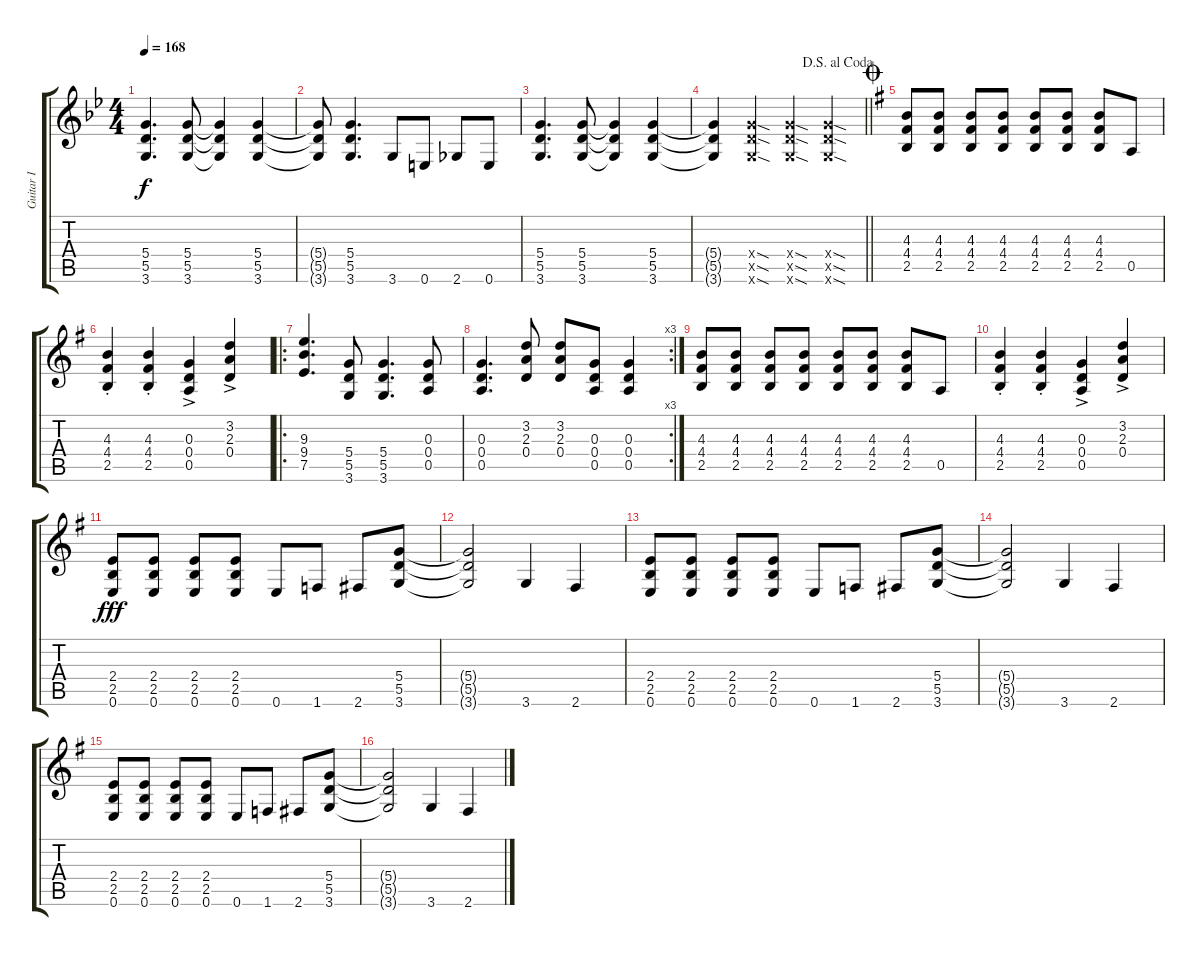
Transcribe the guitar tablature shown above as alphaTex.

\track ("Guitar I" "Guitar I") {instrument distortionguitar}
\staff {score tabs}
\tuning (E4 B3 G3 D3 A2 E2) {hide}
\ts (4 4)
\tempo 168
\clef g2
\ks bb
(5.4 5.5 3.6).4{d dy f} (5.4 5.5 3.6).8 (5.4{t} 5.5{t} 3.6{t}).4 (5.4 5.5 3.6).4 |
(5.4{t} 5.5{t} 3.6{t}).8 (5.4 5.5 3.6).4{d} 3.6.8 0.6.8 2.6.8 0.6.8 |
(5.4 5.5 3.6).4{d} (5.4 5.5 3.6).8 (5.4{t} 5.5{t} 3.6{t}).4 (5.4 5.5 3.6).4 |
\jump dalsegnoalcoda
\barLineRight lightlight
(5.4{t} 5.5{t} 3.6{t}).4 (5.4{sod x} 5.5{sod x} 3.6{sod x}).4 (5.4{sod x} 5.5{sod x} 3.6{sod x}).4 (5.4{sod x} 5.5{sod x} 3.6{sod x}).4 |
\jump coda
\ks g
(4.3 4.4 2.5).8 (4.3 4.4 2.5).8 (4.3 4.4 2.5).8 (4.3 4.4 2.5).8 (4.3 4.4 2.5).8 (4.3 4.4 2.5).8 (4.3 4.4 2.5).8 0.5.8 |
(4.3{st} 4.4{st} 2.5{st}).4 (4.3{st} 4.4{st} 2.5{st}).4 (0.3{ac} 0.4{ac} 0.5{ac}).4 (3.2{ac} 2.3{ac} 0.4{ac}).4 |
\ro
(9.3 9.4 7.5).4{d} (5.4 5.5 3.6).8 (5.4 5.5 3.6).4{d} (0.3 0.4 0.5).8 |
\rc 3
(0.3 0.4 0.5).4{d} (3.2 2.3 0.4).8 (3.2 2.3 0.4).8 (0.3 0.4 0.5).8 (0.3 0.4 0.5).4 |
(4.3 4.4 2.5).8 (4.3 4.4 2.5).8 (4.3 4.4 2.5).8 (4.3 4.4 2.5).8 (4.3 4.4 2.5).8 (4.3 4.4 2.5).8 (4.3 4.4 2.5).8 0.5.8 |
(4.3{st} 4.4{st} 2.5{st}).4 (4.3{st} 4.4{st} 2.5{st}).4 (0.3{ac} 0.4{ac} 0.5{ac}).4 (3.2{ac} 2.3{ac} 0.4{ac}).4 |
(2.4 2.5 0.6).8{dy fff} (2.4 2.5 0.6).8 (2.4 2.5 0.6).8 (2.4 2.5 0.6).8 0.6.8 1.6.8 2.6.8 (5.4 5.5 3.6).8 |
(5.4{t} 5.5{t} 3.6{t}).2 3.6.4 2.6.4 |
(2.4 2.5 0.6).8 (2.4 2.5 0.6).8 (2.4 2.5 0.6).8 (2.4 2.5 0.6).8 0.6.8 1.6.8 2.6.8 (5.4 5.5 3.6).8 |
(5.4{t} 5.5{t} 3.6{t}).2 3.6.4 2.6.4 |
(2.4 2.5 0.6).8 (2.4 2.5 0.6).8 (2.4 2.5 0.6).8 (2.4 2.5 0.6).8 0.6.8 1.6.8 2.6.8 (5.4 5.5 3.6).8 |
(5.4{t} 5.5{t} 3.6{t}).2 3.6.4 2.6.4
